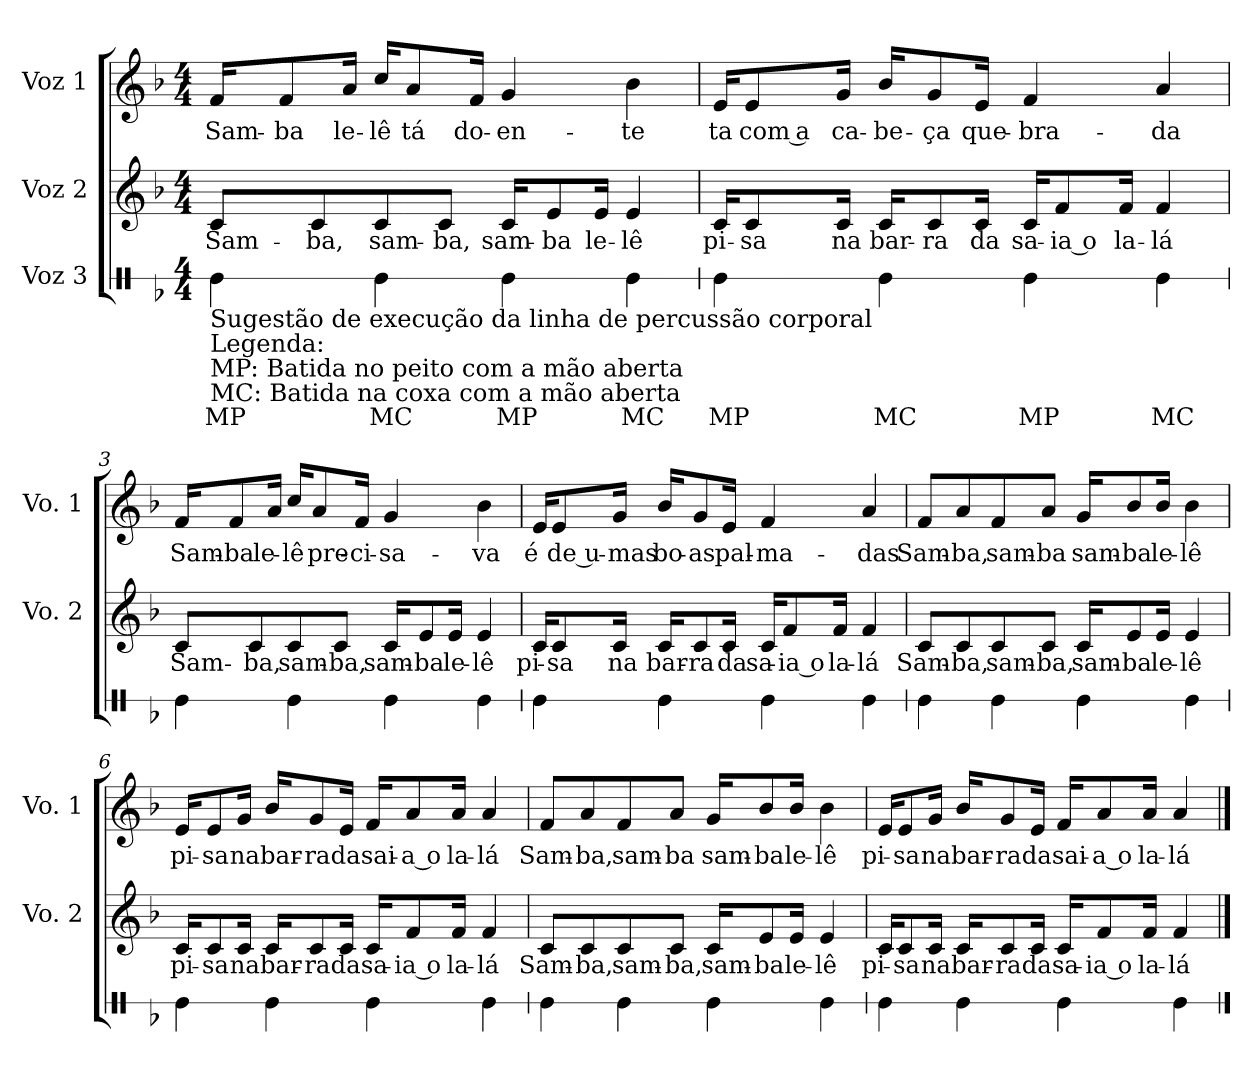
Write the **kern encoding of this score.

**kern	**text	**kern	**text	**kern	**text
*part3	*part3	*part2	*part2	*part1	*part1
*staff3	*staff3	*staff2	*staff2	*staff1	*staff1
*I"Voz 3	*	*I"Voz 2	*	*I"Voz 1	*
*	*	*I'Vo. 2	*	*I'Vo. 1	*
*stria1	*	*	*	*	*
*clefX	*	*clefG2	*	*clefG2	*
*k[b-]	*	*k[b-]	*	*k[b-]	*
*M4/4	*	*M4/4	*	*M4/4	*
*MM70	*	*MM70	*	*MM70	*
=1	=1	=1	=1	=1	=1
!LO:TX:b:t=Sugestão de execução da linha de percussão corporal	!	!	!	!	!
!LO:TX:b:t=Legenda&colon;	!	!	!	!	!
!LO:TX:b:t=MP&colon; Batida no peito com a mão aberta	!	!	!	!	!
!LO:TX:b:t=MC&colon; Batida na coxa com a mão aberta	!	!	!	!	!
!	!LO:LY:b	!	!LO:LY:b	!	!LO:LY:b
4Re\	MP	8c/L	Sam-	16f/KL	Sam-
!	!	!	!	!	!LO:LY:b
.	.	.	.	8f/	-ba
!	!	!	!LO:LY:b	!	!
.	.	8c/	-ba,	.	.
!	!	!	!	!	!LO:LY:b
.	.	.	.	16a/Jk	le-
!	!LO:LY:b	!	!LO:LY:b	!	!LO:LY:b
4Re\	MC	8c/	sam-	16cc/KL	-lê
!	!	!	!	!	!LO:LY:b
.	.	.	.	8a/	tá
!	!	!	!LO:LY:b	!	!
.	.	8c/J	-ba,	.	.
!	!	!	!	!	!LO:LY:b
.	.	.	.	16f/Jk	do-
!	!LO:LY:b	!	!LO:LY:b	!	!LO:LY:b
4Re\	MP	16c/KL	sam-	4g/	-en-
!	!	!	!LO:LY:b	!	!
.	.	8e/	-ba	.	.
!	!	!	!LO:LY:b	!	!
.	.	16e/Jk	le-	.	.
!	!LO:LY:b	!	!LO:LY:b	!	!LO:LY:b
4Re\	MC	4e/	-lê	4b-\	-te
=2	=2	=2	=2	=2	=2
!	!LO:LY:b	!	!LO:LY:b	!	!LO:LY:b
4Re\	MP	16c/KL	pi-	16e/KL	ta
!	!	!	!LO:LY:b	!	!LO:LY:b
.	.	8c/	-sa	8e/	com a
!	!	!	!LO:LY:b	!	!LO:LY:b
.	.	16c/Jk	na	16g/Jk	ca-
!	!LO:LY:b	!	!LO:LY:b	!	!LO:LY:b
4Re\	MC	16c/KL	bar-	16b-/KL	-be-
!	!	!	!LO:LY:b	!	!LO:LY:b
.	.	8c/	-ra	8g/	-ça
!	!	!	!LO:LY:b	!	!LO:LY:b
.	.	16c/Jk	da	16e/Jk	que-
!	!LO:LY:b	!	!LO:LY:b	!	!LO:LY:b
4Re\	MP	16c/KL	sa-	4f/	-bra-
!	!	!	!LO:LY:b	!	!
.	.	8f/	-ia o	.	.
!	!	!	!LO:LY:b	!	!
.	.	16f/Jk	la-	.	.
!	!LO:LY:b	!	!LO:LY:b	!	!LO:LY:b
4Re\	MC	4f/	-lá	4a/	-da
!!LO:LB:g=z
=3	=3	=3	=3	=3	=3
!	!	!	!LO:LY:b	!	!LO:LY:b
4Re\	.	8c/L	Sam-	16f/KL	Sam-
!	!	!	!	!	!LO:LY:b
.	.	.	.	8f/	-ba
!	!	!	!LO:LY:b	!	!
.	.	8c/	-ba,	.	.
!	!	!	!	!	!LO:LY:b
.	.	.	.	16a/Jk	le-
!	!	!	!LO:LY:b	!	!LO:LY:b
4Re\	.	8c/	sam-	16cc/KL	-lê
!	!	!	!	!	!LO:LY:b
.	.	.	.	8a/	pre-
!	!	!	!LO:LY:b	!	!
.	.	8c/J	-ba,	.	.
!	!	!	!	!	!LO:LY:b
.	.	.	.	16f/Jk	-ci-
!	!	!	!LO:LY:b	!	!LO:LY:b
4Re\	.	16c/KL	sam-	4g/	-sa-
!	!	!	!LO:LY:b	!	!
.	.	8e/	-ba	.	.
!	!	!	!LO:LY:b	!	!
.	.	16e/Jk	le-	.	.
!	!	!	!LO:LY:b	!	!LO:LY:b
4Re\	.	4e/	-lê	4b-\	-va
=4	=4	=4	=4	=4	=4
!	!	!	!LO:LY:b	!	!LO:LY:b
4Re\	.	16c/KL	pi-	16e/KL	é
!	!	!	!LO:LY:b	!	!LO:LY:b
.	.	8c/	-sa	8e/	de u-
!	!	!	!LO:LY:b	!	!LO:LY:b
.	.	16c/Jk	na	16g/Jk	-mas
!	!	!	!LO:LY:b	!	!LO:LY:b
4Re\	.	16c/KL	bar-	16b-/KL	bo-
!	!	!	!LO:LY:b	!	!LO:LY:b
.	.	8c/	-ra	8g/	-as
!	!	!	!LO:LY:b	!	!LO:LY:b
.	.	16c/Jk	da	16e/Jk	pal-
!	!	!	!LO:LY:b	!	!LO:LY:b
4Re\	.	16c/KL	sa-	4f/	-ma-
!	!	!	!LO:LY:b	!	!
.	.	8f/	-ia o	.	.
!	!	!	!LO:LY:b	!	!
.	.	16f/Jk	la-	.	.
!	!	!	!LO:LY:b	!	!LO:LY:b
4Re\	.	4f/	-lá	4a/	-das
!!LO:LB:g=z
=5	=5	=5	=5	=5	=5
!	!	!	!LO:LY:b	!	!LO:LY:b
4Re\	.	8c/L	Sam-	8f/L	Sam-
!	!	!	!LO:LY:b	!	!LO:LY:b
.	.	8c/	-ba,	8a/	-ba,
!	!	!	!LO:LY:b	!	!LO:LY:b
4Re\	.	8c/	sam-	8f/	sam-
!	!	!	!LO:LY:b	!	!LO:LY:b
.	.	8c/J	-ba,	8a/J	-ba
!	!	!	!LO:LY:b	!	!LO:LY:b
4Re\	.	16c/KL	sam-	16g/KL	sam-
!	!	!	!LO:LY:b	!	!LO:LY:b
.	.	8e/	-ba	8b-/	-ba
!	!	!	!LO:LY:b	!	!LO:LY:b
.	.	16e/Jk	le-	16b-/Jk	le-
!	!	!	!LO:LY:b	!	!LO:LY:b
4Re\	.	4e/	-lê	4b-\	-lê
=6	=6	=6	=6	=6	=6
!	!	!	!LO:LY:b	!	!LO:LY:b
4Re\	.	16c/KL	pi-	16e/KL	pi-
!	!	!	!LO:LY:b	!	!LO:LY:b
.	.	8c/	-sa	8e/	-sa
!	!	!	!LO:LY:b	!	!LO:LY:b
.	.	16c/Jk	na	16g/Jk	na
!	!	!	!LO:LY:b	!	!LO:LY:b
4Re\	.	16c/KL	bar-	16b-/KL	bar-
!	!	!	!LO:LY:b	!	!LO:LY:b
.	.	8c/	-ra	8g/	-ra
!	!	!	!LO:LY:b	!	!LO:LY:b
.	.	16c/Jk	da	16e/Jk	da
!	!	!	!LO:LY:b	!	!LO:LY:b
4Re\	.	16c/KL	sa-	16f/KL	sai-
!	!	!	!LO:LY:b	!	!LO:LY:b
.	.	8f/	-ia o	8a/	-a o
!	!	!	!LO:LY:b	!	!LO:LY:b
.	.	16f/Jk	la-	16a/Jk	la-
!	!	!	!LO:LY:b	!	!LO:LY:b
4Re\	.	4f/	-lá	4a/	-lá
!!LO:LB:g=z
=7	=7	=7	=7	=7	=7
!	!	!	!LO:LY:b	!	!LO:LY:b
4Re\	.	8c/L	Sam-	8f/L	Sam-
!	!	!	!LO:LY:b	!	!LO:LY:b
.	.	8c/	-ba,	8a/	-ba,
!	!	!	!LO:LY:b	!	!LO:LY:b
4Re\	.	8c/	sam-	8f/	sam-
!	!	!	!LO:LY:b	!	!LO:LY:b
.	.	8c/J	-ba,	8a/J	-ba
!	!	!	!LO:LY:b	!	!LO:LY:b
4Re\	.	16c/KL	sam-	16g/KL	sam-
!	!	!	!LO:LY:b	!	!LO:LY:b
.	.	8e/	-ba	8b-/	-ba
!	!	!	!LO:LY:b	!	!LO:LY:b
.	.	16e/Jk	le-	16b-/Jk	le-
!	!	!	!LO:LY:b	!	!LO:LY:b
4Re\	.	4e/	-lê	4b-\	-lê
=8	=8	=8	=8	=8	=8
!	!	!	!LO:LY:b	!	!LO:LY:b
4Re\	.	16c/KL	pi-	16e/KL	pi-
!	!	!	!LO:LY:b	!	!LO:LY:b
.	.	8c/	-sa	8e/	-sa
!	!	!	!LO:LY:b	!	!LO:LY:b
.	.	16c/Jk	na	16g/Jk	na
!	!	!	!LO:LY:b	!	!LO:LY:b
4Re\	.	16c/KL	bar-	16b-/KL	bar-
!	!	!	!LO:LY:b	!	!LO:LY:b
.	.	8c/	-ra	8g/	-ra
!	!	!	!LO:LY:b	!	!LO:LY:b
.	.	16c/Jk	da	16e/Jk	da
!	!	!	!LO:LY:b	!	!LO:LY:b
4Re\	.	16c/KL	sa-	16f/KL	sai-
!	!	!	!LO:LY:b	!	!LO:LY:b
.	.	8f/	-ia o	8a/	-a o
!	!	!	!LO:LY:b	!	!LO:LY:b
.	.	16f/Jk	la-	16a/Jk	la-
!	!	!	!LO:LY:b	!	!LO:LY:b
4Re\	.	4f/	-lá	4a/	-lá
==	==	==	==	==	==
*-	*-	*-	*-	*-	*-
